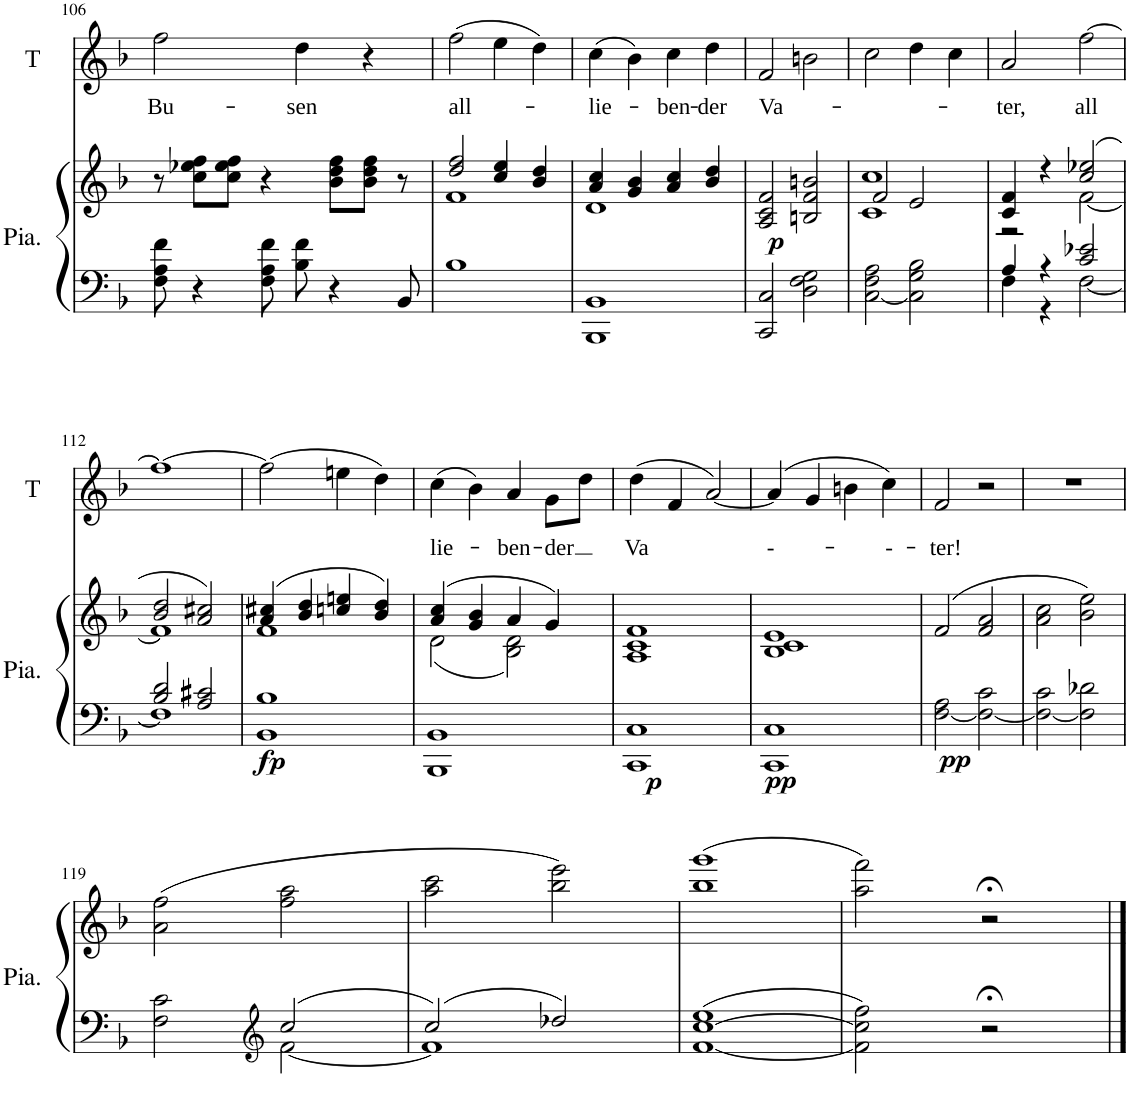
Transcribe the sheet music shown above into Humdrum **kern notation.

**kern	**kern	**dynam	**kern	**text
*part2	*part2	*part2	*part1	*part1
*staff3	*staff2	*staff2/3	*staff1	*staff1
*I"Piano	*	*	*I"Flute	*
*I'Pia.	*	*	*	*
!!LO:PB:g=z
*clefF4	*clefG2	*	*clefG2	*
*k[b-]	*k[b-]	*	*k[b-]	*
*M4/4	*M4/4	*	*M4/4	*
=106	=106	=106	=106	=106
!	!	!	!	!LO:LY:b
8F\ 8A\ 8f\	8r	.	2ff\	Bu-
4r	8cc\ 8ee-X\ 8ff\L	.	.	.
.	8cc\ 8ee-\ 8ff\J	.	.	.
8F\ 8A\ 8f\	4r	.	.	.
!	!	!	!	!LO:LY:b
8B-\ 8f\	.	.	4dd\	-sen
4r	8b-\ 8dd\ 8ff\L	.	.	.
.	8b-\ 8dd\ 8ff\J	.	4r	.
8BB-/	8r	.	.	.
=107	=107	=107	=107	=107
*	*^	*	*	*
!	!	!	!	!	!LO:LY:b
1B-	2dd/ 2ff/	1f	.	(2ff\	all-
.	4cc/ 4ee/	.	.	4ee\	.
.	4b-/ 4dd/	.	.	4dd\)	.
=108	=108	=108	=108	=108	=108
!	!	!	!	!	!LO:LY:b
1BBB- 1BB-	4a/ 4cc/	1d	.	(4cc\	-lie-
.	4g/ 4b-/	.	.	4b-\)	.
!	!	!	!	!	!LO:LY:b
.	4a/ 4cc/	.	.	4cc\	-ben-
!	!	!	!	!	!LO:LY:b
.	4b-/ 4dd/	.	.	4dd\	-der
*	*v	*v	*	*	*
=109	=109	=109	=109	=109
!	!	!LO:DY:b	!	!LO:LY:b
2CC/ 2C/	2A/ 2c/ 2f/	p	2f/	Va-
2D\ 2F\ 2G\	2Bn/ 2f/ 2bn/	.	2bn\	.
=110	=110	=110	=110	=110
*	*^	*	*	*
[2C\ 2F\ 2A\	2f/	1c 1cc	.	2cc\	.
2C\] 2G\ 2B-\	2e/	.	.	4dd\	.
.	.	.	.	4cc\	.
=111	=111	=111	=111	=111	=111
*^	*	*	*	*	*
!	!	!	!	!	!	!LO:LY:b
4A/	4F\	4c/ 4f/	2r	.	2a/	-ter,
4r	4r	4r	.	.	.	.
!	!	!	!	!	!	!LO:LY:b
2c/ 2e-X/	[2F\	(2cc/ 2ee-X/	[2f\	.	[2ff\	all
!!LO:LB:g=z
=112	=112	=112	=112	=112	=112	=112
2B-/ 2d/	1F]	2b-/ 2dd/	1f]	.	1ff_	.
2A/ 2c#X/	.	2a/ 2cc#X/)	.	.	.	.
*v	*v	*	*	*	*	*
=113	=113	=113	=113	=113	=113
!	!	!	!LO:DY:b=2	!	!
1BB- 1B-	(4a/ 4cc#X/	1f	fp	(2ff\]	.
.	4b-/ 4dd/	.	.	.	.
.	4ccn/ 4een/	.	.	4een\	.
.	4b-/ 4dd/)	.	.	4dd\)	.
=114	=114	=114	=114	=114	=114
!	!	!	!	!	!LO:LY:b
1BBB- 1BB-	(4a/ 4cc/	(2d\	.	(4cc\	lie-
.	4g/ 4b-/	.	.	4b-\)	.
!	!	!	!	!	!LO:LY:b
.	4a/	2B-\ 2d\)	.	4a/	-ben-
!	!	!	!	!	!LO:LY:b
.	4g/)	.	.	8g\L	-der
.	.	.	.	8dd\J	.
*	*v	*v	*	*	*
=115	=115	=115	=115	=115
!	!	!LO:DY:b=2	!	!LO:LY:b
1CC 1C	1A 1c 1f	p	(4dd\	Va
.	.	.	4f/	.
.	.	.	[2a/)	.
=116	=116	=116	=116	=116
!	!	!LO:DY:b=2	!	!LO:LY:b
1CC 1C	1B- 1c 1e	pp	(4a/]	---
.	.	.	4g/	.
.	.	.	4bn\	.
!	!	!	!	!LO:LY:b
.	.	.	4cc\)	---
=117	=117	=117	=117	=117
!	!	!LO:DY:b=2	!	!LO:LY:b
[2F\ 2A\	(2f/	pp	2f/	-ter!
2F\_ 2c\	2f/ 2a/	.	2r	.
=118	=118	=118	=118	=118
2F\_ 2c\	2a\ 2cc\	.	1r	.
2F\] 2d-X\	2b-\ 2ee\)	.	.	.
!!LO:LB:g=z
=119	=119	=119	=119	=119
*^	*	*	*	*
2F\ 2c\	2ryy	(2a\ 2ff\	.	1r	.
*clefG2	*	*	*	*	*
2cc/	[2f\	2ff\ 2aa\	.	.	.
=120	=120	=120	=120	=120	=120
2cc/	1f]	2aa\ 2ccc\	.	1r	.
2dd-X/	.	2bb-\ 2eee\)	.	.	.
*v	*v	*	*	*	*
=121	=121	=121	=121	=121
[1f [1cc 1ee	(1bb- 1ggg	.	1r	.
=122	=122	=122	=122	=122
2f\] 2cc\] 2ff\	2aa\ 2fff\)	.	1r	.
2r;<	2r;<	.	.	.
==	==	==	==	==
*-	*-	*-	*-	*-
